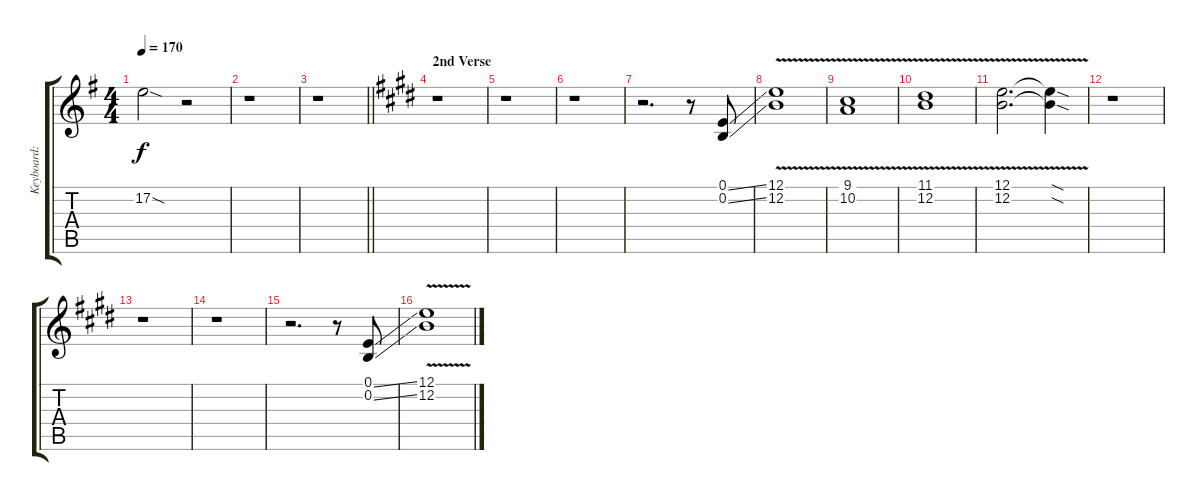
\track ("Keyboard: Tsugumi Kotobuki" "Keyboard: ") {instrument pad7halo}
\staff {score tabs}
\tuning (E4 B3 G3 D3 A2 E2) {hide}
\ts (4 4)
\tempo 170
\clef g2
\ks eminor
17.2{sod t}.2{dy f} r.2 |
r.1 |
\barLineRight lightlight
r.1 |
\section ("" "2nd Verse")
\ks e
r.1 |
r.1 |
r.1 |
r.2{d} r.8{instrument fx8scifi} (0.1{ss} 0.2{ss}).8 |
(12.1 12.2{v}).1 |
(9.1 10.2{v}).1 |
(11.1 12.2{v}).1 |
(12.1{v} 12.2{v}).2{d} (12.1{sod t} 12.2{sod t}).4 |
r.1 |
r.1 |
r.1 |
r.2{d} r.8{instrument fx8scifi} (0.1{ss} 0.2{ss}).8 |
(12.1 12.2{v}).1
